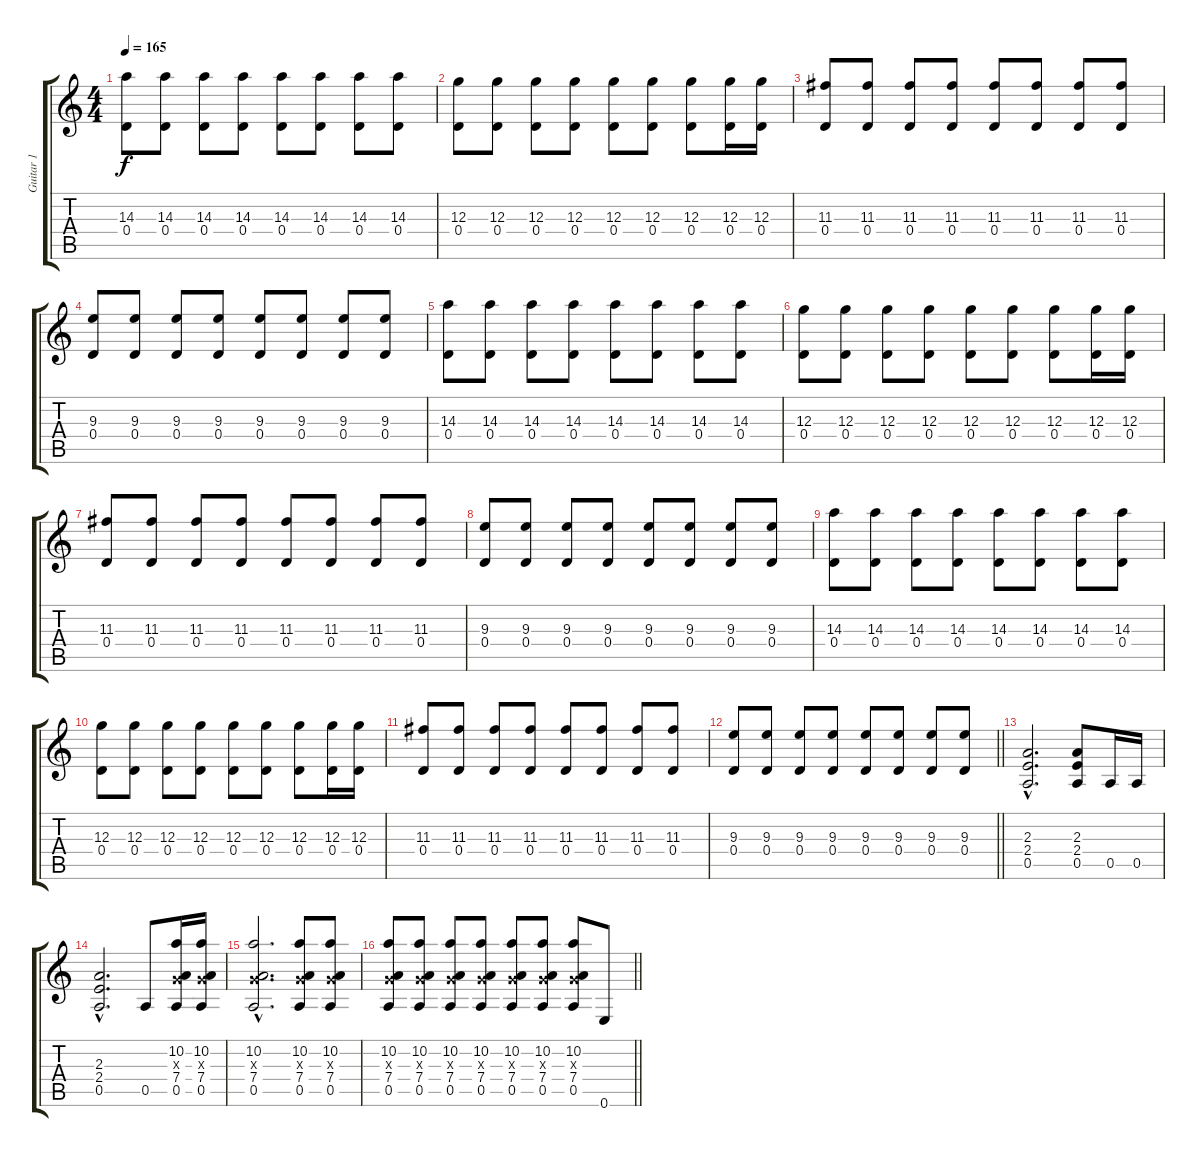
\track ("Guitar 1" "Guitar 1") {instrument overdrivenguitar}
\staff {score tabs}
\tuning (E4 B3 G3 D3 A2 E2) {hide}
\ts (4 4)
\tempo 165
\clef g2
\ks c
(14.3 0.4).8{dy f} (14.3 0.4).8 (14.3 0.4).8 (14.3 0.4).8 (14.3 0.4).8 (14.3 0.4).8 (14.3 0.4).8 (14.3 0.4).8 |
(12.3 0.4).8 (12.3 0.4).8 (12.3 0.4).8 (12.3 0.4).8 (12.3 0.4).8 (12.3 0.4).8 (12.3 0.4).8 (12.3 0.4).16 (12.3 0.4).16 |
(11.3 0.4).8 (11.3 0.4).8 (11.3 0.4).8 (11.3 0.4).8 (11.3 0.4).8 (11.3 0.4).8 (11.3 0.4).8 (11.3 0.4).8 |
(9.3 0.4).8 (9.3 0.4).8 (9.3 0.4).8 (9.3 0.4).8 (9.3 0.4).8 (9.3 0.4).8 (9.3 0.4).8 (9.3 0.4).8 |
(14.3 0.4).8 (14.3 0.4).8 (14.3 0.4).8 (14.3 0.4).8 (14.3 0.4).8 (14.3 0.4).8 (14.3 0.4).8 (14.3 0.4).8 |
(12.3 0.4).8 (12.3 0.4).8 (12.3 0.4).8 (12.3 0.4).8 (12.3 0.4).8 (12.3 0.4).8 (12.3 0.4).8 (12.3 0.4).16 (12.3 0.4).16 |
(11.3 0.4).8 (11.3 0.4).8 (11.3 0.4).8 (11.3 0.4).8 (11.3 0.4).8 (11.3 0.4).8 (11.3 0.4).8 (11.3 0.4).8 |
(9.3 0.4).8 (9.3 0.4).8 (9.3 0.4).8 (9.3 0.4).8 (9.3 0.4).8 (9.3 0.4).8 (9.3 0.4).8 (9.3 0.4).8 |
(14.3 0.4).8 (14.3 0.4).8 (14.3 0.4).8 (14.3 0.4).8 (14.3 0.4).8 (14.3 0.4).8 (14.3 0.4).8 (14.3 0.4).8 |
(12.3 0.4).8 (12.3 0.4).8 (12.3 0.4).8 (12.3 0.4).8 (12.3 0.4).8 (12.3 0.4).8 (12.3 0.4).8 (12.3 0.4).16 (12.3 0.4).16 |
(11.3 0.4).8 (11.3 0.4).8 (11.3 0.4).8 (11.3 0.4).8 (11.3 0.4).8 (11.3 0.4).8 (11.3 0.4).8 (11.3 0.4).8 |
\barLineRight lightlight
(9.3 0.4).8 (9.3 0.4).8 (9.3 0.4).8 (9.3 0.4).8 (9.3 0.4).8 (9.3 0.4).8 (9.3 0.4).8 (9.3 0.4).8 |
(2.3{hac} 2.4{hac} 0.5{hac}).2{d} (2.3 2.4 0.5).8 0.5.16 0.5.16 |
(2.3{hac} 2.4{hac} 0.5{hac}).2{d} 0.5.8 (10.2 0.3{x} 7.4 0.5).16 (10.2 0.3{x} 7.4 0.5).16 |
(10.2{hac} 0.3{hac x} 7.4{hac} 0.5{hac}).2{d} (10.2 0.3{x} 7.4 0.5).8 (10.2 0.3{x} 7.4 0.5).8 |
\barLineRight lightlight
(10.2 0.3{x} 7.4 0.5).8 (10.2 0.3{x} 7.4 0.5).8 (10.2 0.3{x} 7.4 0.5).8 (10.2 0.3{x} 7.4 0.5).8 (10.2 0.3{x} 7.4 0.5).8 (10.2 0.3{x} 7.4 0.5).8 (10.2 0.3{x} 7.4 0.5).8 0.6.8
